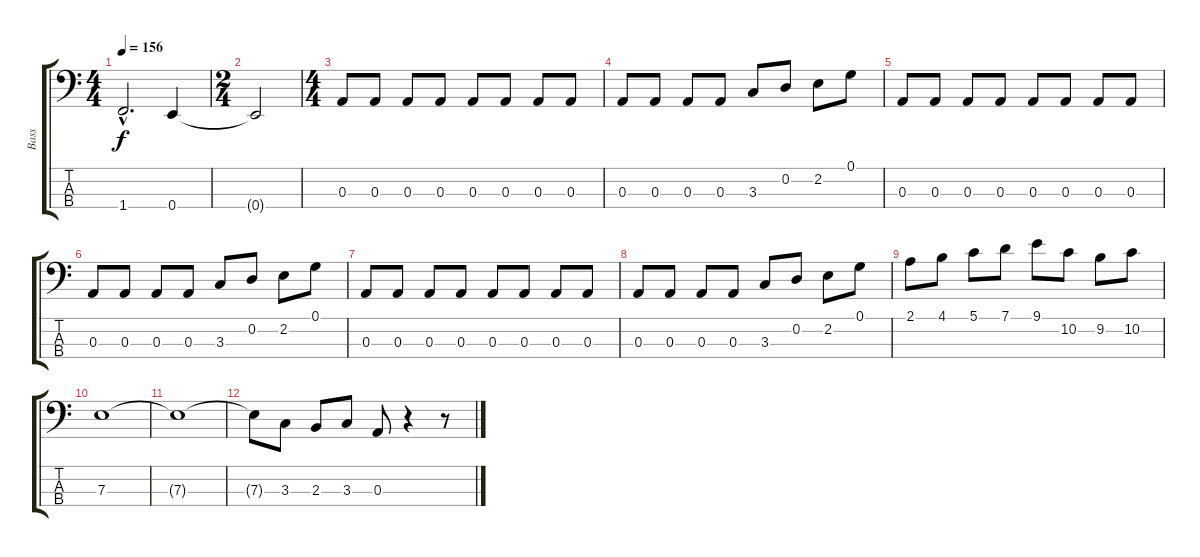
\track ("Bass" "Bass") {instrument electricbassfinger}
\staff {score tabs}
\tuning (G2 D2 A1 E1) {hide}
\ts (4 4)
\tempo 156
\clef f4
\ks c
1.4{hac}.2{d dy f} 0.4.4 |
\ts (2 4)
0.4{t}.2 |
\ts (4 4)
0.3.8 0.3.8 0.3.8 0.3.8 0.3.8 0.3.8 0.3.8 0.3.8 |
0.3.8 0.3.8 0.3.8 0.3.8 3.3.8 0.2.8 2.2.8 0.1.8 |
0.3.8 0.3.8 0.3.8 0.3.8 0.3.8 0.3.8 0.3.8 0.3.8 |
0.3.8 0.3.8 0.3.8 0.3.8 3.3.8 0.2.8 2.2.8 0.1.8 |
0.3.8 0.3.8 0.3.8 0.3.8 0.3.8 0.3.8 0.3.8 0.3.8 |
0.3.8 0.3.8 0.3.8 0.3.8 3.3.8 0.2.8 2.2.8 0.1.8 |
2.1.8 4.1.8 5.1.8 7.1.8 9.1.8 10.2.8 9.2.8 10.2.8 |
7.3.1 |
7.3{t}.1 |
7.3{t}.8 3.3.8 2.3.8 3.3.8 0.3.8 r.4 r.8
